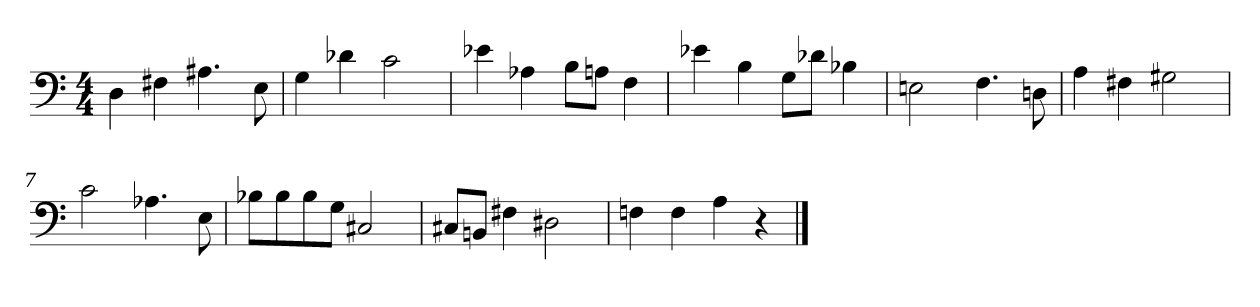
**kern
*part1
*staff1
*clefF4
*k[]
*M4/4
=1
4D\
4F#X\
4.A#X\
8E\
=2
4G\
4d-X\
2c\
=3
4e-X\
4A-X\
8B\L
8An\J
4F\
=4
4e-X\
4B\
8G\L
8d-X\J
4B-X\
=5
2En\
4.F\
8Dn\
=6
4A\
4F#X\
2G#X\
=7
2c\
4.A-X\
8E\
=8
8B-X\L
8B-\
8B-\
8G\J
2C#X/
=9
8C#X/L
8BBn/J
4F#X\
2D#X\
=10
4Fn\
4F\
4A\
4r
==
*-
